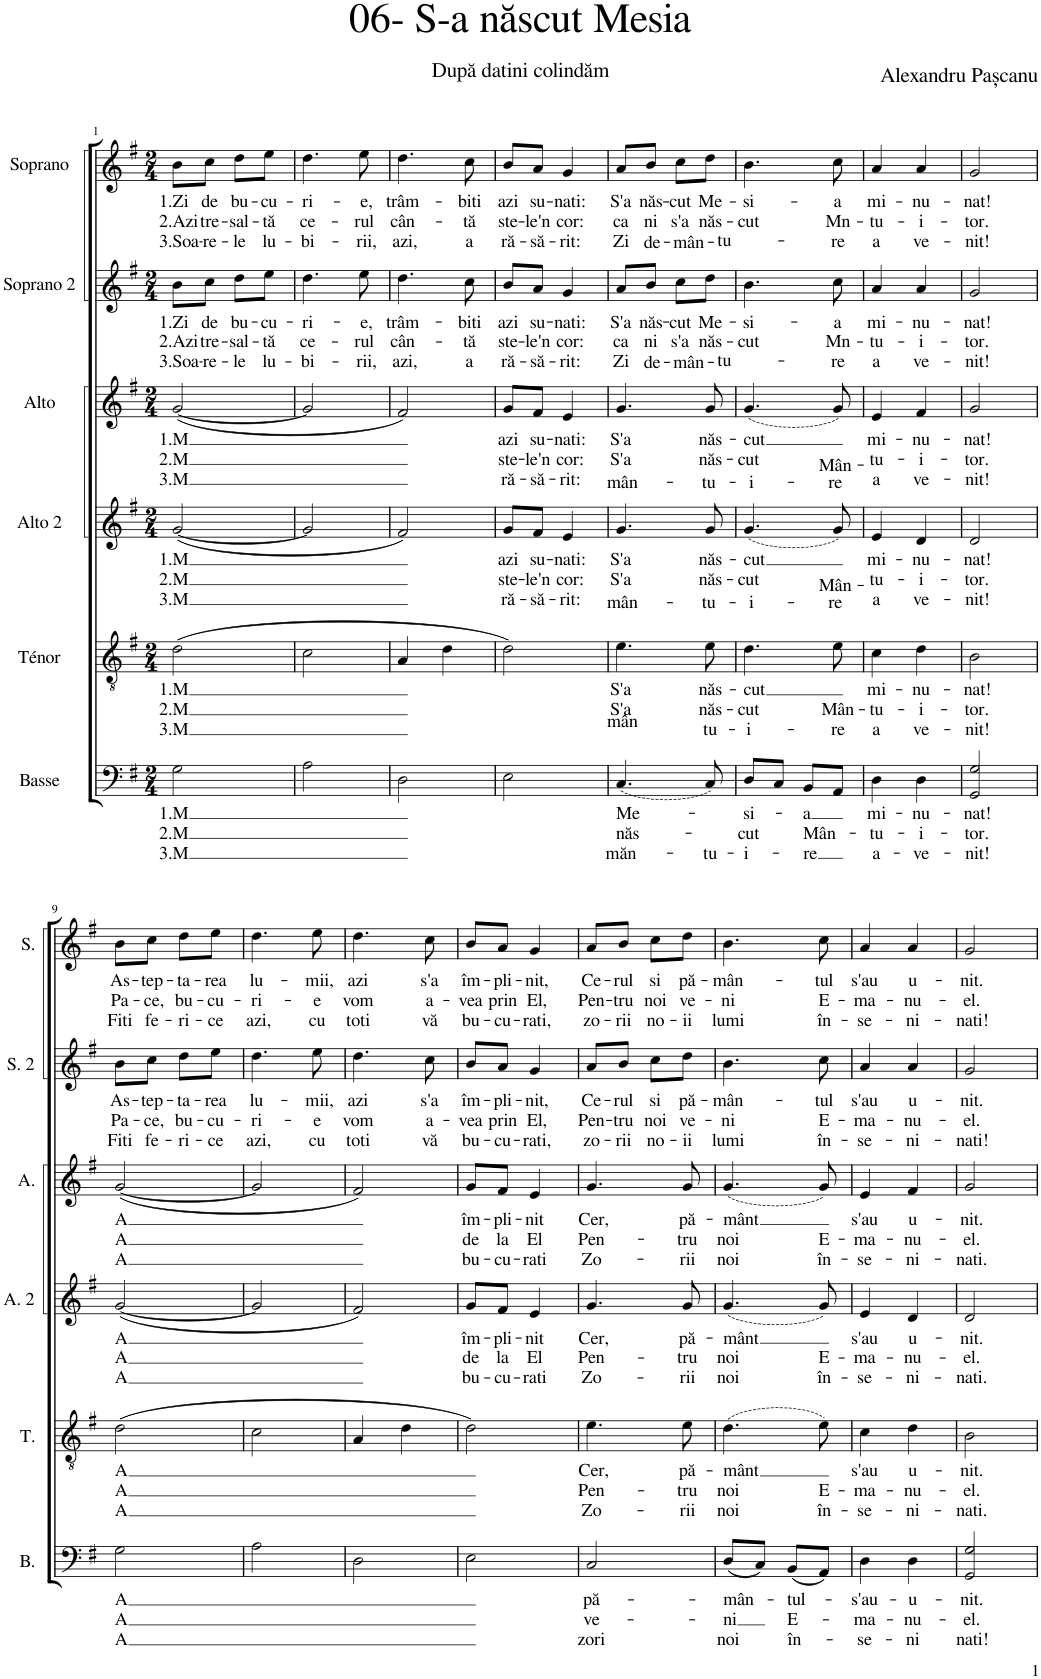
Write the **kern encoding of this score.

**kern	**text	**text	**text	**kern	**text	**text	**text	**kern	**text	**text	**text	**kern	**text	**text	**text	**kern	**text	**text	**text	**kern	**text	**text	**text
*part6	*part6	*part6	*part6	*part5	*part5	*part5	*part5	*part4	*part4	*part4	*part4	*part3	*part3	*part3	*part3	*part2	*part2	*part2	*part2	*part1	*part1	*part1	*part1
*staff6	*staff6	*staff6	*staff6	*staff5	*staff5	*staff5	*staff5	*staff4	*staff4	*staff4	*staff4	*staff3	*staff3	*staff3	*staff3	*staff2	*staff2	*staff2	*staff2	*staff1	*staff1	*staff1	*staff1
*I"Basse	*	*	*	*I"Ténor	*	*	*	*I"Alto 2	*	*	*	*I"Alto	*	*	*	*I"Soprano 2	*	*	*	*I"Soprano	*	*	*
*I'B.	*	*	*	*I'T.	*	*	*	*I'A. 2	*	*	*	*I'A.	*	*	*	*I'S. 2	*	*	*	*I'S.	*	*	*
*clefF4	*	*	*	*clefGv2	*	*	*	*clefG2	*	*	*	*clefG2	*	*	*	*clefG2	*	*	*	*clefG2	*	*	*
*k[f#]	*	*	*	*k[f#]	*	*	*	*k[f#]	*	*	*	*k[f#]	*	*	*	*k[f#]	*	*	*	*k[f#]	*	*	*
*M2/4	*	*	*	*M2/4	*	*	*	*M2/4	*	*	*	*M2/4	*	*	*	*M2/4	*	*	*	*M2/4	*	*	*
=1	=1	=1	=1	=1	=1	=1	=1	=1	=1	=1	=1	=1	=1	=1	=1	=1	=1	=1	=1	=1	=1	=1	=1
!	!LO:LY:b	!LO:LY:b	!LO:LY:b	!	!LO:LY:b	!LO:LY:b	!LO:LY:b	!	!LO:LY:b	!LO:LY:b	!LO:LY:b	!	!LO:LY:b	!LO:LY:b	!LO:LY:b	!	!LO:LY:b	!LO:LY:b	!LO:LY:b	!	!LO:LY:b	!LO:LY:b	!LO:LY:b
2G\	1.M	2.M	3.M	(2d\	1.M	2.M	3.M	([2g/	1.M	2.M	3.M	([2g/	1.M	2.M	3.M	8b\L	1.Zi	2.Azi	3.Soa-	8b\L	1.Zi	2.Azi	3.Soa-
!	!	!	!	!	!	!	!	!	!	!	!	!	!	!	!	!	!LO:LY:b	!LO:LY:b	!LO:LY:b	!	!LO:LY:b	!LO:LY:b	!LO:LY:b
.	.	.	.	.	.	.	.	.	.	.	.	.	.	.	.	8cc\J	de	tre-	-re-	8cc\J	de	tre-	-re-
!	!	!	!	!	!	!	!	!	!	!	!	!	!	!	!	!	!LO:LY:b	!LO:LY:b	!LO:LY:b	!	!LO:LY:b	!LO:LY:b	!LO:LY:b
.	.	.	.	.	.	.	.	.	.	.	.	.	.	.	.	8dd\L	bu-	-sal-	-le	8dd\L	bu-	-sal-	-le
!	!	!	!	!	!	!	!	!	!	!	!	!	!	!	!	!	!LO:LY:b	!LO:LY:b	!LO:LY:b	!	!LO:LY:b	!LO:LY:b	!LO:LY:b
.	.	.	.	.	.	.	.	.	.	.	.	.	.	.	.	8ee\J	-cu-	-tă	lu-	8ee\J	-cu-	-tă	lu-
=2	=2	=2	=2	=2	=2	=2	=2	=2	=2	=2	=2	=2	=2	=2	=2	=2	=2	=2	=2	=2	=2	=2	=2
!	!	!	!	!	!	!	!	!	!	!	!	!	!	!	!	!	!LO:LY:b	!LO:LY:b	!LO:LY:b	!	!LO:LY:b	!LO:LY:b	!LO:LY:b
2A\	.	.	.	2c\	.	.	.	2g/]	.	.	.	2g/]	.	.	.	4.dd\	-ri-	ce-	-bi-	4.dd\	-ri-	ce-	-bi-
!	!	!	!	!	!	!	!	!	!	!	!	!	!	!	!	!	!LO:LY:b	!LO:LY:b	!LO:LY:b	!	!LO:LY:b	!LO:LY:b	!LO:LY:b
.	.	.	.	.	.	.	.	.	.	.	.	.	.	.	.	8ee\	-e,	-rul	-rii,	8ee\	-e,	-rul	-rii,
=3	=3	=3	=3	=3	=3	=3	=3	=3	=3	=3	=3	=3	=3	=3	=3	=3	=3	=3	=3	=3	=3	=3	=3
!	!	!	!	!	!	!	!	!	!	!	!	!	!	!	!	!	!LO:LY:b	!LO:LY:b	!LO:LY:b	!	!LO:LY:b	!LO:LY:b	!LO:LY:b
2D\	.	.	.	4A/	.	.	.	2f#/)	.	.	.	2f#/)	.	.	.	4.dd\	trâm-	cân-	azi,	4.dd\	trâm-	cân-	azi,
.	.	.	.	4d\	.	.	.	.	.	.	.	.	.	.	.	.	.	.	.	.	.	.	.
!	!	!	!	!	!	!	!	!	!	!	!	!	!	!	!	!	!LO:LY:b	!LO:LY:b	!LO:LY:b	!	!LO:LY:b	!LO:LY:b	!LO:LY:b
.	.	.	.	.	.	.	.	.	.	.	.	.	.	.	.	8cc\	-biti	tă	a	8cc\	-biti	tă	a
=4	=4	=4	=4	=4	=4	=4	=4	=4	=4	=4	=4	=4	=4	=4	=4	=4	=4	=4	=4	=4	=4	=4	=4
!	!	!	!	!	!	!	!	!	!LO:LY:b	!LO:LY:b	!LO:LY:b	!	!LO:LY:b	!LO:LY:b	!LO:LY:b	!	!LO:LY:b	!LO:LY:b	!LO:LY:b	!	!LO:LY:b	!LO:LY:b	!LO:LY:b
2E\	.	.	.	2d\)	.	.	.	8g/L	azi	ste-	ră-	8g/L	azi	ste-	ră-	8b/L	azi	ste-	ră-	8b/L	azi	ste-	ră-
!	!	!	!	!	!	!	!	!	!LO:LY:b	!LO:LY:b	!LO:LY:b	!	!LO:LY:b	!LO:LY:b	!LO:LY:b	!	!LO:LY:b	!LO:LY:b	!LO:LY:b	!	!LO:LY:b	!LO:LY:b	!LO:LY:b
.	.	.	.	.	.	.	.	8f#/J	su-	-le'n	-să-	8f#/J	su-	-le'n	-să-	8a/J	su-	-le'n	-să-	8a/J	su-	-le'n	-să-
!	!	!	!	!	!	!	!	!	!LO:LY:b	!LO:LY:b	!LO:LY:b	!	!LO:LY:b	!LO:LY:b	!LO:LY:b	!	!LO:LY:b	!LO:LY:b	!LO:LY:b	!	!LO:LY:b	!LO:LY:b	!LO:LY:b
.	.	.	.	.	.	.	.	4e/	-nati:	cor:	-rit:	4e/	-nati:	cor:	-rit:	4g/	-nati:	cor:	-rit:	4g/	-nati:	cor:	-rit:
=5	=5	=5	=5	=5	=5	=5	=5	=5	=5	=5	=5	=5	=5	=5	=5	=5	=5	=5	=5	=5	=5	=5	=5
!	!LO:LY:b	!LO:LY:b	!LO:LY:b	!	!LO:LY:b	!LO:LY:b	!LO:LY:b	!	!LO:LY:b	!LO:LY:b	!LO:LY:b	!	!LO:LY:b	!LO:LY:b	!LO:LY:b	!	!LO:LY:b	!LO:LY:b	!LO:LY:b	!	!LO:LY:b	!LO:LY:b	!LO:LY:b
(4.C/	Me-	năs-	măn-	4.e\	S'a	S'a	mân	4.g/	S'a	S'a	mân-	4.g/	S'a	S'a	mân-	8a/L	S'a	ca	Zi	8a/L	S'a	ca	Zi
!	!	!	!	!	!	!	!	!	!	!	!	!	!	!	!	!	!LO:LY:b	!LO:LY:b	!LO:LY:b	!	!LO:LY:b	!LO:LY:b	!LO:LY:b
.	.	.	.	.	.	.	.	.	.	.	.	.	.	.	.	8b/J	năs-	ni	de-	8b/J	năs-	ni	de-
!	!	!	!	!	!	!	!	!	!	!	!	!	!	!	!	!	!LO:LY:b	!LO:LY:b	!LO:LY:b	!	!LO:LY:b	!LO:LY:b	!LO:LY:b
.	.	.	.	.	.	.	.	.	.	.	.	.	.	.	.	8cc\L	-cut	s'a	-mân-	8cc\L	-cut	s'a	-mân-
!	!	!	!LO:LY:b	!	!LO:LY:b	!LO:LY:b	!LO:LY:b	!	!LO:LY:b	!LO:LY:b	!LO:LY:b	!	!LO:LY:b	!LO:LY:b	!LO:LY:b	!	!LO:LY:b	!LO:LY:b	!LO:LY:b	!	!LO:LY:b	!LO:LY:b	!LO:LY:b
8C/)	.	.	-tu-	8e\	năs-	năs-	tu-	8g/	năs-	năs-	-tu-	8g/	năs-	năs-	-tu-	8dd\J	Me-	năs-	-tu-	8dd\J	Me-	năs-	-tu-
=6	=6	=6	=6	=6	=6	=6	=6	=6	=6	=6	=6	=6	=6	=6	=6	=6	=6	=6	=6	=6	=6	=6	=6
!	!LO:LY:b	!LO:LY:b	!LO:LY:b	!	!LO:LY:b	!LO:LY:b	!LO:LY:b	!	!LO:LY:b	!LO:LY:b	!LO:LY:b	!	!LO:LY:b	!LO:LY:b	!LO:LY:b	!	!LO:LY:b	!LO:LY:b	!	!	!LO:LY:b	!LO:LY:b	!
8D/L	-si-	-cut	-i-	4.d\	-cut	-cut	-i-	(4.g/	-cut	-cut	-i-	(4.g/	-cut	-cut	-i-	4.b\	-si-	-cut	.	4.b\	-si-	-cut	.
8C/J	.	.	.	.	.	.	.	.	.	.	.	.	.	.	.	.	.	.	.	.	.	.	.
!	!LO:LY:b	!LO:LY:b	!LO:LY:b	!	!	!	!	!	!	!	!	!	!	!	!	!	!	!	!	!	!	!	!
8BB/L	-a	Mân-	-re	.	.	.	.	.	.	.	.	.	.	.	.	.	.	.	.	.	.	.	.
!	!	!	!	!	!	!LO:LY:b	!LO:LY:b	!	!	!LO:LY:b	!LO:LY:b	!	!	!LO:LY:b	!LO:LY:b	!	!LO:LY:b	!LO:LY:b	!LO:LY:b	!	!LO:LY:b	!LO:LY:b	!LO:LY:b
8AA/J	.	.	.	8e\	.	Mân-	-re	8g/)	.	Mân-	-re	8g/)	.	Mân-	-re	8cc\	-a	Mn-	-re	8cc\	-a	Mn-	-re
=7	=7	=7	=7	=7	=7	=7	=7	=7	=7	=7	=7	=7	=7	=7	=7	=7	=7	=7	=7	=7	=7	=7	=7
!	!LO:LY:b	!LO:LY:b	!LO:LY:b	!	!LO:LY:b	!LO:LY:b	!LO:LY:b	!	!LO:LY:b	!LO:LY:b	!LO:LY:b	!	!LO:LY:b	!LO:LY:b	!LO:LY:b	!	!LO:LY:b	!LO:LY:b	!LO:LY:b	!	!LO:LY:b	!LO:LY:b	!LO:LY:b
4D\	mi-	-tu-	a-	4c\	mi-	-tu-	a	4e/	mi-	-tu-	a	4e/	mi-	-tu-	a	4a/	mi-	-tu-	a	4a/	mi-	-tu-	a
!	!LO:LY:b	!LO:LY:b	!LO:LY:b	!	!LO:LY:b	!LO:LY:b	!LO:LY:b	!	!LO:LY:b	!LO:LY:b	!LO:LY:b	!	!LO:LY:b	!LO:LY:b	!LO:LY:b	!	!LO:LY:b	!LO:LY:b	!LO:LY:b	!	!LO:LY:b	!LO:LY:b	!LO:LY:b
4D\	-nu-	-i-	-ve-	4d\	-nu-	-i-	ve-	4d/	-nu-	-i-	ve-	4f#/	-nu-	-i-	ve-	4a/	-nu-	-i-	ve-	4a/	-nu-	-i-	ve-
=8	=8	=8	=8	=8	=8	=8	=8	=8	=8	=8	=8	=8	=8	=8	=8	=8	=8	=8	=8	=8	=8	=8	=8
!	!LO:LY:b	!LO:LY:b	!LO:LY:b	!	!LO:LY:b	!LO:LY:b	!LO:LY:b	!	!LO:LY:b	!LO:LY:b	!LO:LY:b	!	!LO:LY:b	!LO:LY:b	!LO:LY:b	!	!LO:LY:b	!LO:LY:b	!LO:LY:b	!	!LO:LY:b	!LO:LY:b	!LO:LY:b
2GG/ 2G/	-nat!	-tor.	-nit!	2B\	-nat!	-tor.	-nit!	2d/	-nat!	-tor.	-nit!	2g/	-nat!	-tor.	-nit!	2g/	-nat!	-tor.	-nit!	2g/	-nat!	-tor.	-nit!
!!LO:LB:g=z
=9	=9	=9	=9	=9	=9	=9	=9	=9	=9	=9	=9	=9	=9	=9	=9	=9	=9	=9	=9	=9	=9	=9	=9
!	!LO:LY:b	!LO:LY:b	!LO:LY:b	!	!LO:LY:b	!LO:LY:b	!LO:LY:b	!	!LO:LY:b	!LO:LY:b	!LO:LY:b	!	!LO:LY:b	!LO:LY:b	!LO:LY:b	!	!LO:LY:b	!LO:LY:b	!LO:LY:b	!	!LO:LY:b	!LO:LY:b	!LO:LY:b
2G\	A	A	A	(2d\	A	A	A	([2g/	A	A	A	([2g/	A	A	A	8b\L	As-	Pa-	Fiti	8b\L	As-	Pa-	Fiti
!	!	!	!	!	!	!	!	!	!	!	!	!	!	!	!	!	!LO:LY:b	!LO:LY:b	!LO:LY:b	!	!LO:LY:b	!LO:LY:b	!LO:LY:b
.	.	.	.	.	.	.	.	.	.	.	.	.	.	.	.	8cc\J	-tep-	-ce,	fe-	8cc\J	-tep-	-ce,	fe-
!	!	!	!	!	!	!	!	!	!	!	!	!	!	!	!	!	!LO:LY:b	!LO:LY:b	!LO:LY:b	!	!LO:LY:b	!LO:LY:b	!LO:LY:b
.	.	.	.	.	.	.	.	.	.	.	.	.	.	.	.	8dd\L	-ta-	bu-	-ri-	8dd\L	-ta-	bu-	-ri-
!	!	!	!	!	!	!	!	!	!	!	!	!	!	!	!	!	!LO:LY:b	!LO:LY:b	!LO:LY:b	!	!LO:LY:b	!LO:LY:b	!LO:LY:b
.	.	.	.	.	.	.	.	.	.	.	.	.	.	.	.	8ee\J	-rea	-cu-	-ce	8ee\J	-rea	-cu-	-ce
=10	=10	=10	=10	=10	=10	=10	=10	=10	=10	=10	=10	=10	=10	=10	=10	=10	=10	=10	=10	=10	=10	=10	=10
!	!	!	!	!	!	!	!	!	!	!	!	!	!	!	!	!	!LO:LY:b	!LO:LY:b	!LO:LY:b	!	!LO:LY:b	!LO:LY:b	!LO:LY:b
2A\	.	.	.	2c\	.	.	.	2g/]	.	.	.	2g/]	.	.	.	4.dd\	lu-	-ri-	azi,	4.dd\	lu-	-ri-	azi,
!	!	!	!	!	!	!	!	!	!	!	!	!	!	!	!	!	!LO:LY:b	!LO:LY:b	!LO:LY:b	!	!LO:LY:b	!LO:LY:b	!LO:LY:b
.	.	.	.	.	.	.	.	.	.	.	.	.	.	.	.	8ee\	-mii,	-e	cu	8ee\	-mii,	-e	cu
=11	=11	=11	=11	=11	=11	=11	=11	=11	=11	=11	=11	=11	=11	=11	=11	=11	=11	=11	=11	=11	=11	=11	=11
!	!	!	!	!	!	!	!	!	!	!	!	!	!	!	!	!	!LO:LY:b	!LO:LY:b	!LO:LY:b	!	!LO:LY:b	!LO:LY:b	!LO:LY:b
2D\	.	.	.	4A/	.	.	.	2f#/)	.	.	.	2f#/)	.	.	.	4.dd\	azi	vom	toti	4.dd\	azi	vom	toti
.	.	.	.	4d\	.	.	.	.	.	.	.	.	.	.	.	.	.	.	.	.	.	.	.
!	!	!	!	!	!	!	!	!	!	!	!	!	!	!	!	!	!LO:LY:b	!LO:LY:b	!LO:LY:b	!	!LO:LY:b	!LO:LY:b	!LO:LY:b
.	.	.	.	.	.	.	.	.	.	.	.	.	.	.	.	8cc\	s'a	a-	vă	8cc\	s'a	a-	vă
=12	=12	=12	=12	=12	=12	=12	=12	=12	=12	=12	=12	=12	=12	=12	=12	=12	=12	=12	=12	=12	=12	=12	=12
!	!	!	!	!	!	!	!	!	!LO:LY:b	!LO:LY:b	!LO:LY:b	!	!LO:LY:b	!LO:LY:b	!LO:LY:b	!	!LO:LY:b	!LO:LY:b	!LO:LY:b	!	!LO:LY:b	!LO:LY:b	!LO:LY:b
2E\	.	.	.	2d\)	.	.	.	8g/L	îm-	de	bu-	8g/L	îm-	de	bu-	8b/L	îm-	-vea	bu-	8b/L	îm-	-vea	bu-
!	!	!	!	!	!	!	!	!	!LO:LY:b	!LO:LY:b	!LO:LY:b	!	!LO:LY:b	!LO:LY:b	!LO:LY:b	!	!LO:LY:b	!LO:LY:b	!LO:LY:b	!	!LO:LY:b	!LO:LY:b	!LO:LY:b
.	.	.	.	.	.	.	.	8f#/J	-pli-	la	-cu-	8f#/J	-pli-	la	-cu-	8a/J	-pli-	prin	-cu-	8a/J	-pli-	prin	-cu-
!	!	!	!	!	!	!	!	!	!LO:LY:b	!LO:LY:b	!LO:LY:b	!	!LO:LY:b	!LO:LY:b	!LO:LY:b	!	!LO:LY:b	!LO:LY:b	!LO:LY:b	!	!LO:LY:b	!LO:LY:b	!LO:LY:b
.	.	.	.	.	.	.	.	4e/	-nit	El	-rati	4e/	-nit	El	-rati	4g/	-nit,	El,	-rati,	4g/	-nit,	El,	-rati,
=13	=13	=13	=13	=13	=13	=13	=13	=13	=13	=13	=13	=13	=13	=13	=13	=13	=13	=13	=13	=13	=13	=13	=13
!	!LO:LY:b	!LO:LY:b	!LO:LY:b	!	!LO:LY:b	!LO:LY:b	!LO:LY:b	!	!LO:LY:b	!LO:LY:b	!LO:LY:b	!	!LO:LY:b	!LO:LY:b	!LO:LY:b	!	!LO:LY:b	!LO:LY:b	!LO:LY:b	!	!LO:LY:b	!LO:LY:b	!LO:LY:b
2C/	pă-	ve-	zori	4.e\	Cer,	Pen-	Zo-	4.g/	Cer,	Pen-	Zo-	4.g/	Cer,	Pen-	Zo-	8a/L	Ce-	Pen-	zo-	8a/L	Ce-	Pen-	zo-
!	!	!	!	!	!	!	!	!	!	!	!	!	!	!	!	!	!LO:LY:b	!LO:LY:b	!LO:LY:b	!	!LO:LY:b	!LO:LY:b	!LO:LY:b
.	.	.	.	.	.	.	.	.	.	.	.	.	.	.	.	8b/J	-rul	-tru	-rii	8b/J	-rul	-tru	-rii
!	!	!	!	!	!	!	!	!	!	!	!	!	!	!	!	!	!LO:LY:b	!LO:LY:b	!LO:LY:b	!	!LO:LY:b	!LO:LY:b	!LO:LY:b
.	.	.	.	.	.	.	.	.	.	.	.	.	.	.	.	8cc\L	si	noi	no-	8cc\L	si	noi	no-
!	!	!	!	!	!LO:LY:b	!LO:LY:b	!LO:LY:b	!	!LO:LY:b	!LO:LY:b	!LO:LY:b	!	!LO:LY:b	!LO:LY:b	!LO:LY:b	!	!LO:LY:b	!LO:LY:b	!LO:LY:b	!	!LO:LY:b	!LO:LY:b	!LO:LY:b
.	.	.	.	8e\	pă-	-tru	-rii	8g/	pă-	-tru	-rii	8g/	pă-	-tru	-rii	8dd\J	pă-	ve-	-ii	8dd\J	pă-	ve-	-ii
=14	=14	=14	=14	=14	=14	=14	=14	=14	=14	=14	=14	=14	=14	=14	=14	=14	=14	=14	=14	=14	=14	=14	=14
!	!LO:LY:b	!LO:LY:b	!LO:LY:b	!	!LO:LY:b	!LO:LY:b	!LO:LY:b	!	!LO:LY:b	!LO:LY:b	!LO:LY:b	!	!LO:LY:b	!LO:LY:b	!LO:LY:b	!	!LO:LY:b	!LO:LY:b	!LO:LY:b	!	!LO:LY:b	!LO:LY:b	!LO:LY:b
(8D/L	-mân-	-ni	noi	(4.d\	-mânt	noi	noi	(4.g/	-mânt	noi	noi	(4.g/	-mânt	noi	noi	4.b\	-mân-	-ni	lumi	4.b\	-mân-	-ni	lumi
8C/J)	.	.	.	.	.	.	.	.	.	.	.	.	.	.	.	.	.	.	.	.	.	.	.
!	!LO:LY:b	!LO:LY:b	!LO:LY:b	!	!	!	!	!	!	!	!	!	!	!	!	!	!	!	!	!	!	!	!
(8BB/L	-tul-	E-	în-	.	.	.	.	.	.	.	.	.	.	.	.	.	.	.	.	.	.	.	.
!	!	!	!	!	!	!LO:LY:b	!LO:LY:b	!	!	!LO:LY:b	!LO:LY:b	!	!	!LO:LY:b	!LO:LY:b	!	!LO:LY:b	!LO:LY:b	!LO:LY:b	!	!LO:LY:b	!LO:LY:b	!LO:LY:b
8AA/J)	.	.	.	8e\)	.	E-	în-	8g/)	.	E-	în-	8g/)	.	E-	în-	8cc\	-tul	E-	în-	8cc\	-tul	E-	în-
=15	=15	=15	=15	=15	=15	=15	=15	=15	=15	=15	=15	=15	=15	=15	=15	=15	=15	=15	=15	=15	=15	=15	=15
!	!LO:LY:b	!LO:LY:b	!LO:LY:b	!	!LO:LY:b	!LO:LY:b	!LO:LY:b	!	!LO:LY:b	!LO:LY:b	!LO:LY:b	!	!LO:LY:b	!LO:LY:b	!LO:LY:b	!	!LO:LY:b	!LO:LY:b	!LO:LY:b	!	!LO:LY:b	!LO:LY:b	!LO:LY:b
4D\	-s'au-	-ma-	-se-	4c\	s'au	-ma-	-se-	4e/	s'au	-ma-	-se-	4e/	s'au	-ma-	-se-	4a/	s'au	-ma-	-se-	4a/	s'au	-ma-	-se-
!	!LO:LY:b	!LO:LY:b	!LO:LY:b	!	!LO:LY:b	!LO:LY:b	!LO:LY:b	!	!LO:LY:b	!LO:LY:b	!LO:LY:b	!	!LO:LY:b	!LO:LY:b	!LO:LY:b	!	!LO:LY:b	!LO:LY:b	!LO:LY:b	!	!LO:LY:b	!LO:LY:b	!LO:LY:b
4D\	-u-	-nu-	-ni	4d\	u-	-nu-	-ni-	4d/	u-	-nu-	-ni-	4f#/	u-	-nu-	-ni-	4a/	u-	-nu-	-ni-	4a/	u-	-nu-	-ni-
=16	=16	=16	=16	=16	=16	=16	=16	=16	=16	=16	=16	=16	=16	=16	=16	=16	=16	=16	=16	=16	=16	=16	=16
!	!LO:LY:b	!LO:LY:b	!LO:LY:b	!	!LO:LY:b	!LO:LY:b	!LO:LY:b	!	!LO:LY:b	!LO:LY:b	!LO:LY:b	!	!LO:LY:b	!LO:LY:b	!LO:LY:b	!	!LO:LY:b	!LO:LY:b	!LO:LY:b	!	!LO:LY:b	!LO:LY:b	!LO:LY:b
2GG/ 2G/	-nit.	-el.	nati!	2B\	-nit.	-el.	-nati.	2d/	-nit.	-el.	-nati.	2g/	-nit.	-el.	-nati.	2g/	-nit.	-el.	-nati!	2g/	-nit.	-el.	-nati!
=	=	=	=	=	=	=	=	=	=	=	=	=	=	=	=	=	=	=	=	=	=	=	=
*-	*-	*-	*-	*-	*-	*-	*-	*-	*-	*-	*-	*-	*-	*-	*-	*-	*-	*-	*-	*-	*-	*-	*-
